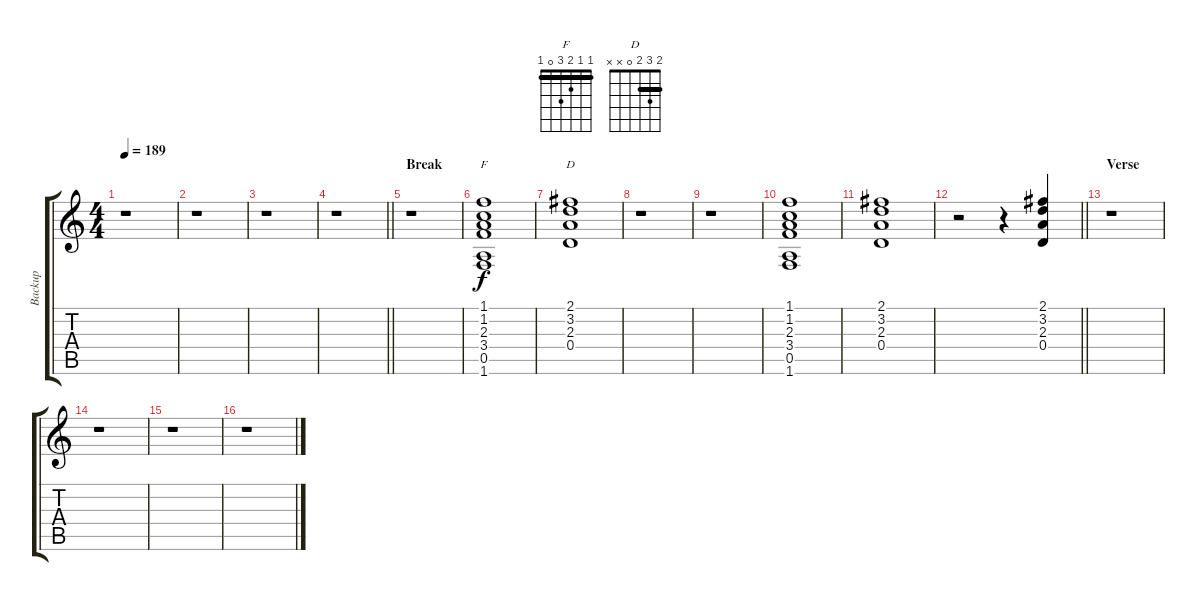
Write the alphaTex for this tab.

\track ("Backup" "Backup") {instrument distortionguitar}
\staff {score tabs}
\tuning (E4 B3 G3 D3 A2 E2) {hide}
\chord ("F" 1 1 2 3 0 1) {barre 1}
\chord ("D" 2 3 2 0 x x) {barre 2}
\ts (4 4)
\tempo 189
\clef g2
\ks c
r.1{dy f} |
r.1 |
r.1 |
\barLineRight lightlight
r.1 |
\section ("" "Break")
r.1{volume 10} |
(1.1 1.2 2.3 3.4 0.5 1.6).1{ch "F"} |
(2.1 3.2 2.3 0.4).1{ch "D"} |
r.1 |
r.1 |
(1.1 1.2 2.3 3.4 0.5 1.6).1 |
(2.1 3.2 2.3 0.4).1 |
\barLineRight lightlight
r.2 r.4 (2.1 3.2 2.3 0.4).4 |
\section ("" "Verse")
r.1{volume 12} |
r.1 |
r.1{volume 12} |
r.1
